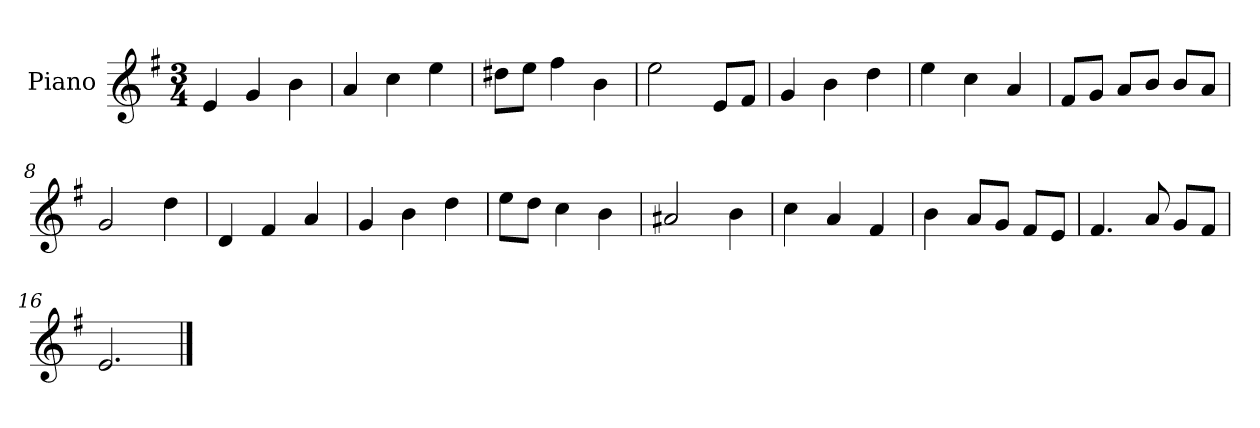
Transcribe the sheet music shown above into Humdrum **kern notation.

**kern
*part1
*staff1
*I"Piano
*I'Pno
*clefG2
*k[f#]
*M3/4
=1
4e/
4g/
4b\
=2
4a/
4cc\
4ee\
=3
8dd#X\L
8ee\J
4ff#\
4b\
=4
2ee\
8e/L
8f#/J
=5
4g/
4b\
4dd\
=6
4ee\
4cc\
4a/
=7
8f#/L
8g/J
8a/L
8b/J
8b/L
8a/J
=8
2g/
4dd\
=9
4d/
4f#/
4a/
=10
4g/
4b\
4dd\
=11
8ee\L
8dd\J
4cc\
4b\
=12
2a#X/
4b\
=13
4cc\
4a/
4f#/
=14
4b\
8a/L
8g/J
8f#/L
8e/J
=15
4.f#/
8a/
8g/L
8f#/J
=16
2.e/
==
*-
